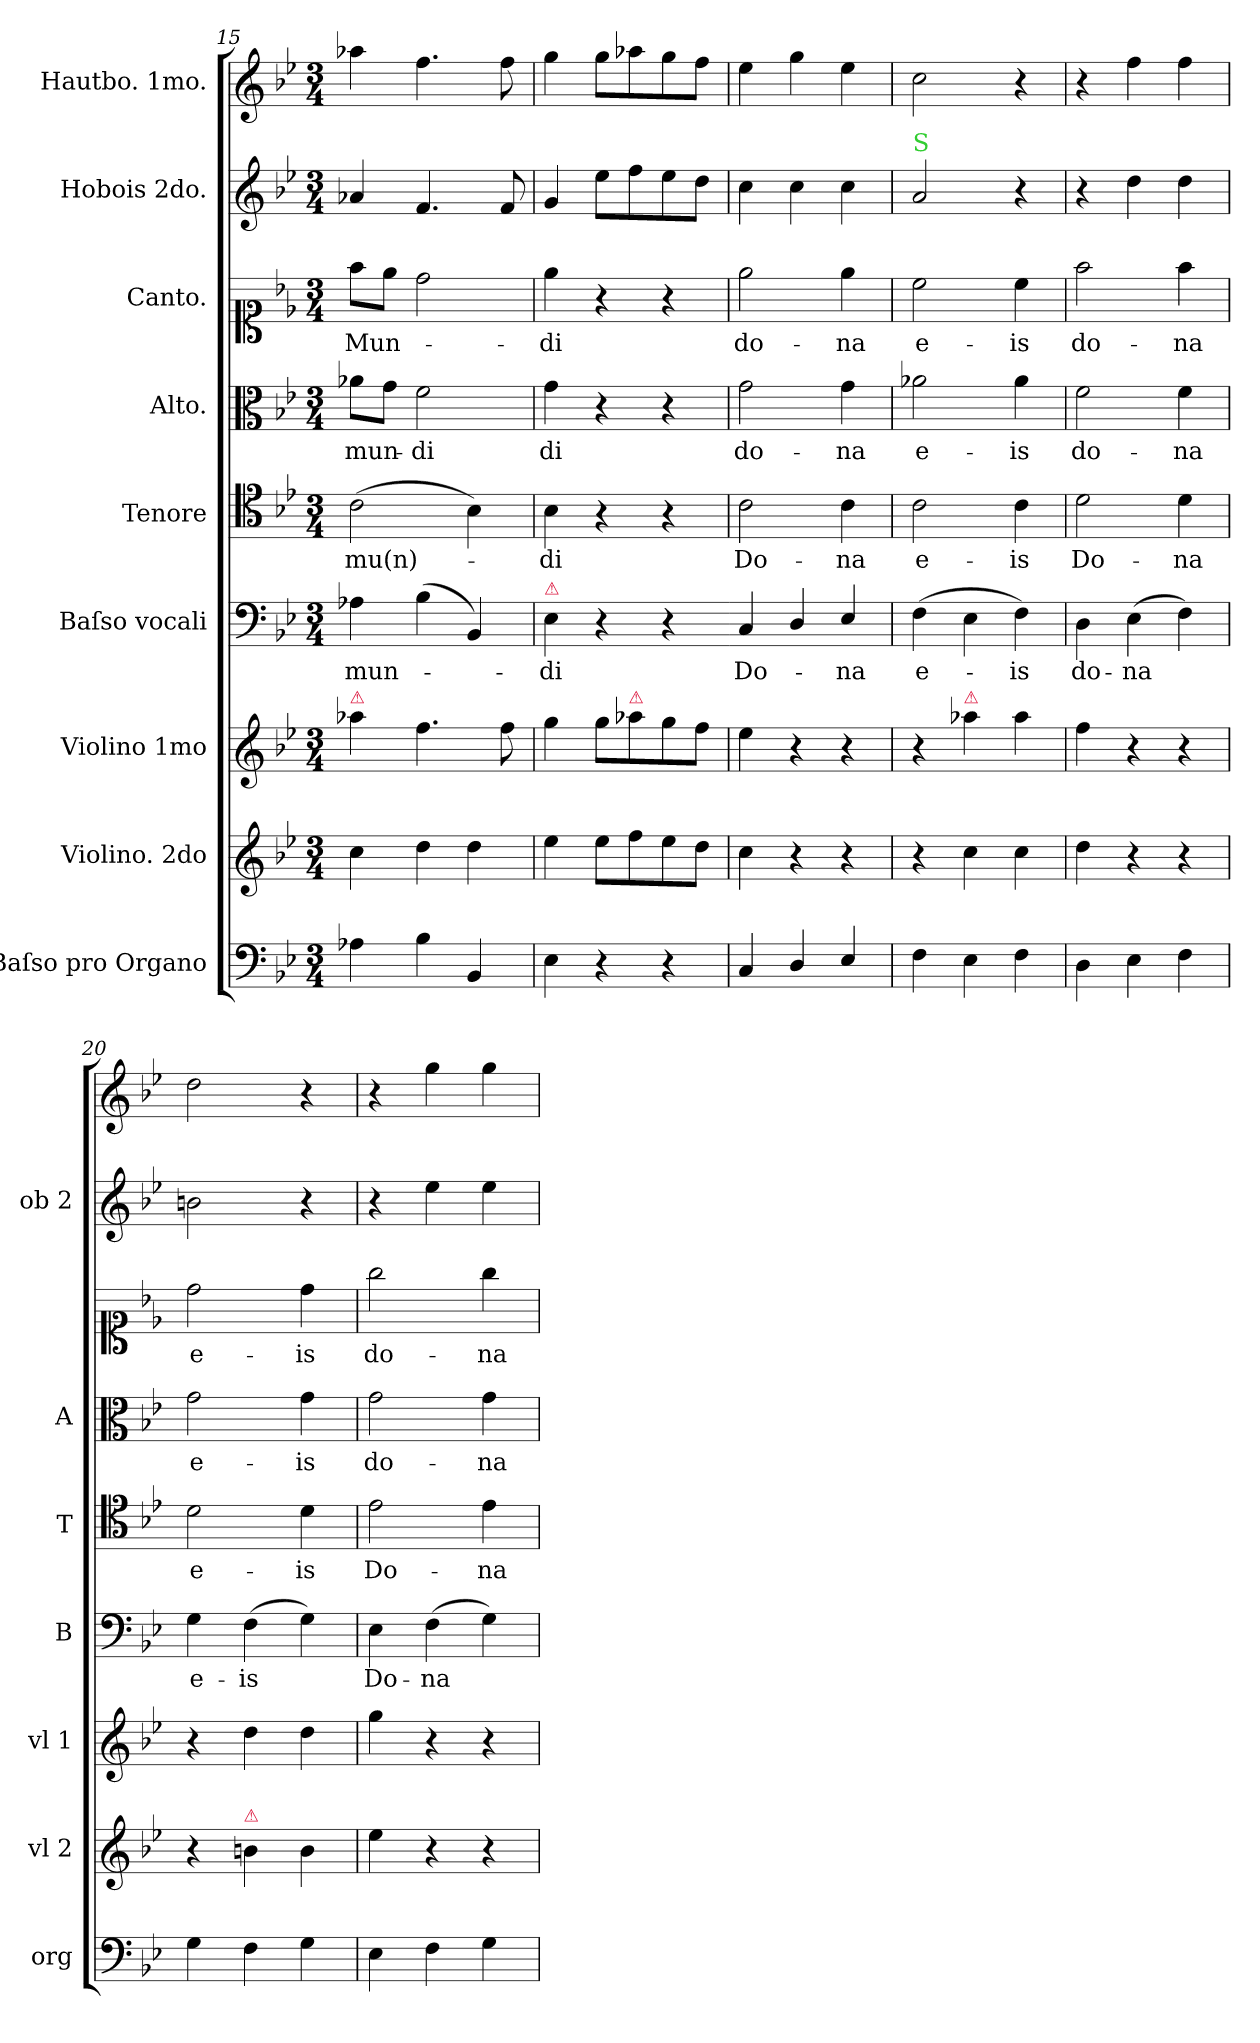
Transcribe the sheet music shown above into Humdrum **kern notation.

**kern	**kern	**kern	**kern	**text	**kern	**text	**kern	**text	**kern	**text	**kern	**kern
*part9	*part8	*part7	*part6	*part6	*part5	*part5	*part4	*part4	*part3	*part3	*part2	*part1
*staff9	*staff8	*staff7	*staff6	*staff6	*staff5	*staff5	*staff4	*staff4	*staff3	*staff3	*staff2	*staff1
*I"Baſso pro Organo	*I"Violino. 2do	*I"Violino 1mo	*I"Baſso vocali	*	*I"Tenore	*	*I"Alto.	*	*I"Canto.	*	*I"Hobois 2do.	*I"Hautbo. 1mo.
*I'org	*I'vl 2	*I'vl 1	*I'B	*	*I'T	*	*I'A	*	*	*	*I'ob 2	*
*clefF4	*clefG2	*clefG2	*clefF4	*	*clefC4	*	*clefC3	*	*clefC1	*	*clefG2	*clefG2
*k[b-e-]	*k[b-e-]	*k[b-e-]	*k[b-e-]	*	*k[b-e-]	*	*k[b-e-]	*	*k[b-e-]	*	*k[b-e-]	*k[b-e-]
*M3/4	*M3/4	*M3/4	*M3/4	*	*M3/4	*	*M3/4	*	*M3/4	*	*M3/4	*M3/4
=15	=15	=15	=15	=15	=15	=15	=15	=15	=15	=15	=15	=15
!	!	!LO:TX:a:color=crimson:t=⚠	!	!	!	!	!	!	!	!	!	!
4A-X\	4cc\	4aa-X\	4A-X\	mun-	(2c\	mu(n)-	8a-X\L	mun-	8ff\L	Mun-	4a-X/	4aa-X\
.	.	.	.	.	.	.	8g\J	.	8ee-\J	.	.	.
4B-\	4dd\	4.ff\	(4B-\	.	.	.	2f\	-di	2dd\	.	4.f/	4.ff\
4BB-/	4dd\	.	4BB-/)	.	4B-\)	.	.	.	.	.	.	.
.	.	8ff\	.	.	.	.	.	.	.	.	8f/	8ff\
=16	=16	=16	=16	=16	=16	=16	=16	=16	=16	=16	=16	=16
4E-\	4ee-\	4gg\	4E-\	-di	4B-\	-di	4g\	di	4ee-\	-di	4g/	4gg\
4r	8ee-\L	8gg\L	4r	.	4r	.	4r	.	4r	.	8ee-\L	8gg\L
!	!	!LO:TX:a:color=crimson:t=⚠	!	!	!	!	!	!	!	!	!	!
.	8ff\	8aa-X\	.	.	.	.	.	.	.	.	8ff\	8aa-X\
4r	8ee-\	8gg\	4r	.	4r	.	4r	.	4r	.	8ee-\	8gg\
.	8dd\J	8ff\J	.	.	.	.	.	.	.	.	8dd\J	8ff\J
!	!	!	!LO:TX:a:color=crimson:t=⚠	!	!	!	!	!	!	!	!	!
=17	=17	=17	=17-	=17	=17	=17	=17	=17	=17	=17	=17	=17
4C/	4cc\	4ee-\	4C/	Do-	2c\	Do-	2g\	do-	2ee-\	do-	4cc\	4ee-\
4D/	4r	4r	4D/	.	.	.	.	.	.	.	4cc\	4gg\
4E-/	4r	4r	4E-/	-na	4c\	-na	4g\	-na	4ee-\	-na	4cc\	4ee-\
=18	=18	=18	=18	=18	=18	=18	=18	=18	=18	=18	=18	=18
!	!	!	!	!	!	!	!	!	!	!	!LO:TX:a:color=limegreen:t=S	!
4F\	4r	4r	(4F\	e-	2c\	e-	2a-X\	e-	2cc\	e-	2a/	2cc\
!	!	!LO:TX:a:color=crimson:t=⚠	!	!	!	!	!	!	!	!	!	!
4E-\	4cc\	4aa-X\	4E-\	.	.	.	.	.	.	.	.	.
4F\	4cc\	4aa-\	4F\)	-is	4c\	-is	4a-\	-is	4cc\	-is	4r	4r
=19	=19	=19	=19	=19	=19	=19	=19	=19	=19	=19	=19	=19
!	!	!	!	!	!	!LO:LY:i	!	!LO:LY:i	!	!	!	!
4D\	4dd\	4ff\	4D\	do-	2d\	Do-	2f\	do-	2ff\	do-	4r	4r
4E-\	4r	4r	(4E-\	-na	.	.	.	.	.	.	4dd\	4ff\
!	!	!	!	!	!	!LO:LY:i	!	!LO:LY:i	!	!	!	!
4F\	4r	4r	4F\)	.	4d\	-na	4f\	-na	4ff\	-na	4dd\	4ff\
=20	=20	=20	=20	=20	=20	=20	=20	=20	=20	=20	=20	=20
!	!	!	!	!	!	!LO:LY:i	!	!LO:LY:i	!	!	!	!
4G\	4r	4r	4G\	e-	2d\	e-	2g\	e-	2dd\	e-	2bn\	2dd\
!	!LO:TX:a:color=crimson:t=⚠	!	!	!	!	!	!	!	!	!	!	!
4F\	4bn\	4dd\	(4F\	-is	.	.	.	.	.	.	.	.
!	!	!	!	!	!	!LO:LY:i	!	!LO:LY:i	!	!	!	!
4G\	4b\	4dd\	4G\)	.	4d\	-is	4g\	-is	4dd\	-is	4r	4r
=21	=21	=21	=21	=21	=21	=21	=21	=21	=21	=21	=21	=21
!	!	!	!	!	!	!LO:LY:i	!	!	!	!LO:LY:i	!	!
4E-\	4ee-\	4gg\	4E-\	Do-	2e-\	Do-	2g\	do-	2gg\	do-	4r	4r
4F\	4r	4r	(4F\	-na	.	.	.	.	.	.	4ee-\	4gg\
!	!	!	!	!	!	!LO:LY:i	!	!	!	!LO:LY:i	!	!
4G\	4r	4r	4G\)	.	4e-\	-na	4g\	-na	4gg\	-na	4ee-\	4gg\
=	=	=	=	=	=	=	=	=	=	=	=	=
*-	*-	*-	*-	*-	*-	*-	*-	*-	*-	*-	*-	*-
